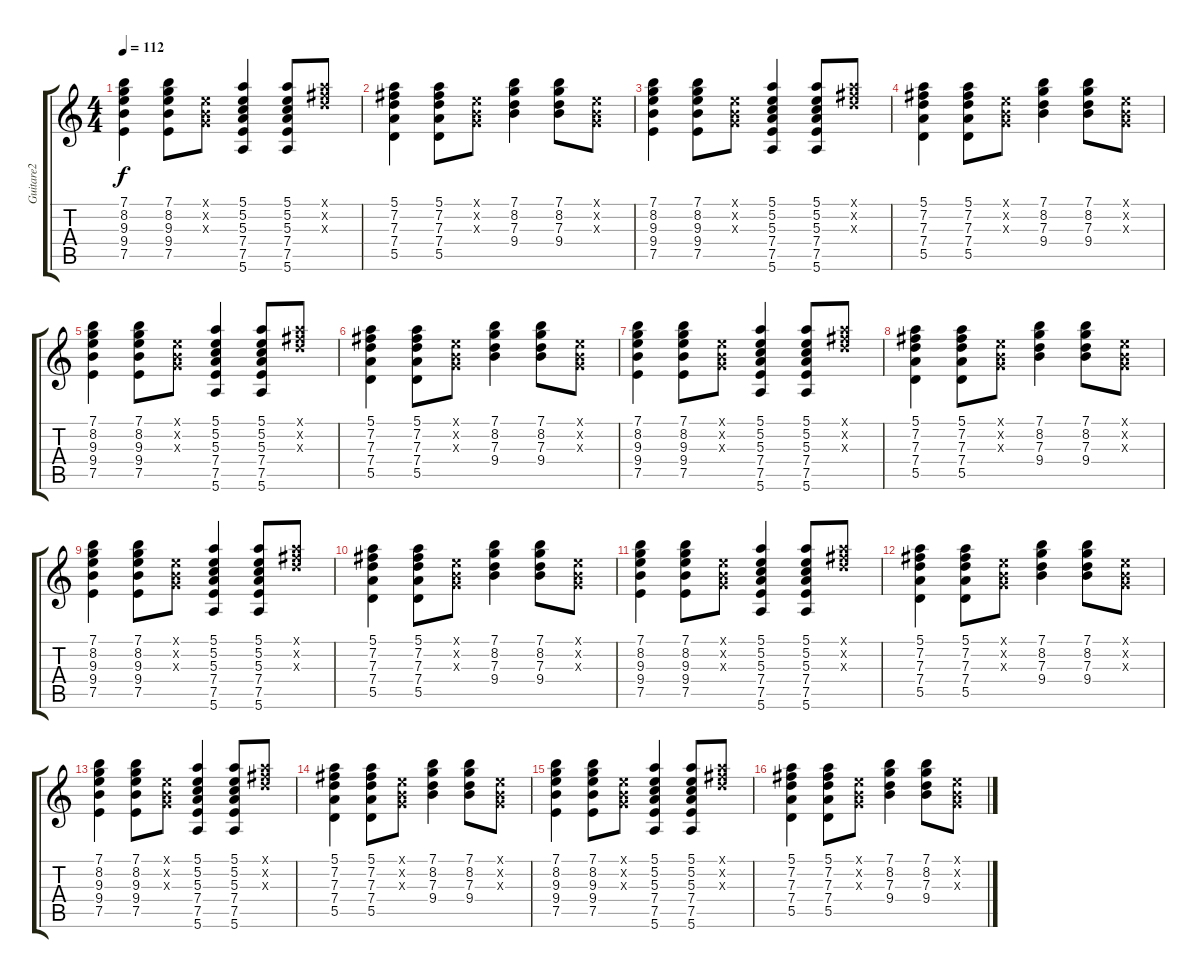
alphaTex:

\track ("Guitare2" "Guitare2") {instrument acousticguitarsteel}
\staff {score tabs}
\tuning (E4 B3 G3 D3 A2 E2) {hide}
\ts (4 4)
\tempo 112
\clef g2
\ks c
(7.1 8.2 9.3 9.4 7.5).4{dy f} (7.1 8.2 9.3 9.4 7.5).8 (0.1{x} 0.2{x} 0.3{x}).8 (5.1 5.2 5.3 7.4 7.5 5.6).4 (5.1 5.2 5.3 7.4 7.5 5.6).8 (5.1{x} 7.2{x} 7.3{x}).8 |
(5.1 7.2 7.3 7.4 5.5).4 (5.1 7.2 7.3 7.4 5.5).8 (0.1{x} 0.2{x} 0.3{x}).8 (7.1 8.2 7.3 9.4).4 (7.1 8.2 7.3 9.4).8 (0.1{x} 0.2{x} 0.3{x}).8 |
(7.1 8.2 9.3 9.4 7.5).4 (7.1 8.2 9.3 9.4 7.5).8 (0.1{x} 0.2{x} 0.3{x}).8 (5.1 5.2 5.3 7.4 7.5 5.6).4 (5.1 5.2 5.3 7.4 7.5 5.6).8 (5.1{x} 7.2{x} 7.3{x}).8 |
(5.1 7.2 7.3 7.4 5.5).4 (5.1 7.2 7.3 7.4 5.5).8 (0.1{x} 0.2{x} 0.3{x}).8 (7.1 8.2 7.3 9.4).4 (7.1 8.2 7.3 9.4).8 (0.1{x} 0.2{x} 0.3{x}).8 |
(7.1 8.2 9.3 9.4 7.5).4 (7.1 8.2 9.3 9.4 7.5).8 (0.1{x} 0.2{x} 0.3{x}).8 (5.1 5.2 5.3 7.4 7.5 5.6).4 (5.1 5.2 5.3 7.4 7.5 5.6).8 (5.1{x} 7.2{x} 7.3{x}).8 |
(5.1 7.2 7.3 7.4 5.5).4 (5.1 7.2 7.3 7.4 5.5).8 (0.1{x} 0.2{x} 0.3{x}).8 (7.1 8.2 7.3 9.4).4 (7.1 8.2 7.3 9.4).8 (0.1{x} 0.2{x} 0.3{x}).8 |
(7.1 8.2 9.3 9.4 7.5).4 (7.1 8.2 9.3 9.4 7.5).8 (0.1{x} 0.2{x} 0.3{x}).8 (5.1 5.2 5.3 7.4 7.5 5.6).4 (5.1 5.2 5.3 7.4 7.5 5.6).8 (5.1{x} 7.2{x} 7.3{x}).8 |
(5.1 7.2 7.3 7.4 5.5).4 (5.1 7.2 7.3 7.4 5.5).8 (0.1{x} 0.2{x} 0.3{x}).8 (7.1 8.2 7.3 9.4).4 (7.1 8.2 7.3 9.4).8 (0.1{x} 0.2{x} 0.3{x}).8 |
(7.1 8.2 9.3 9.4 7.5).4 (7.1 8.2 9.3 9.4 7.5).8 (0.1{x} 0.2{x} 0.3{x}).8 (5.1 5.2 5.3 7.4 7.5 5.6).4 (5.1 5.2 5.3 7.4 7.5 5.6).8 (5.1{x} 7.2{x} 7.3{x}).8 |
(5.1 7.2 7.3 7.4 5.5).4 (5.1 7.2 7.3 7.4 5.5).8 (0.1{x} 0.2{x} 0.3{x}).8 (7.1 8.2 7.3 9.4).4 (7.1 8.2 7.3 9.4).8 (0.1{x} 0.2{x} 0.3{x}).8 |
(7.1 8.2 9.3 9.4 7.5).4 (7.1 8.2 9.3 9.4 7.5).8 (0.1{x} 0.2{x} 0.3{x}).8 (5.1 5.2 5.3 7.4 7.5 5.6).4 (5.1 5.2 5.3 7.4 7.5 5.6).8 (5.1{x} 7.2{x} 7.3{x}).8 |
(5.1 7.2 7.3 7.4 5.5).4 (5.1 7.2 7.3 7.4 5.5).8 (0.1{x} 0.2{x} 0.3{x}).8 (7.1 8.2 7.3 9.4).4 (7.1 8.2 7.3 9.4).8 (0.1{x} 0.2{x} 0.3{x}).8 |
(7.1 8.2 9.3 9.4 7.5).4 (7.1 8.2 9.3 9.4 7.5).8 (0.1{x} 0.2{x} 0.3{x}).8 (5.1 5.2 5.3 7.4 7.5 5.6).4 (5.1 5.2 5.3 7.4 7.5 5.6).8 (5.1{x} 7.2{x} 7.3{x}).8 |
(5.1 7.2 7.3 7.4 5.5).4 (5.1 7.2 7.3 7.4 5.5).8 (0.1{x} 0.2{x} 0.3{x}).8 (7.1 8.2 7.3 9.4).4 (7.1 8.2 7.3 9.4).8 (0.1{x} 0.2{x} 0.3{x}).8 |
(7.1 8.2 9.3 9.4 7.5).4 (7.1 8.2 9.3 9.4 7.5).8 (0.1{x} 0.2{x} 0.3{x}).8 (5.1 5.2 5.3 7.4 7.5 5.6).4 (5.1 5.2 5.3 7.4 7.5 5.6).8 (5.1{x} 7.2{x} 7.3{x}).8 |
(5.1 7.2 7.3 7.4 5.5).4 (5.1 7.2 7.3 7.4 5.5).8 (0.1{x} 0.2{x} 0.3{x}).8 (7.1 8.2 7.3 9.4).4 (7.1 8.2 7.3 9.4).8 (0.1{x} 0.2{x} 0.3{x}).8
